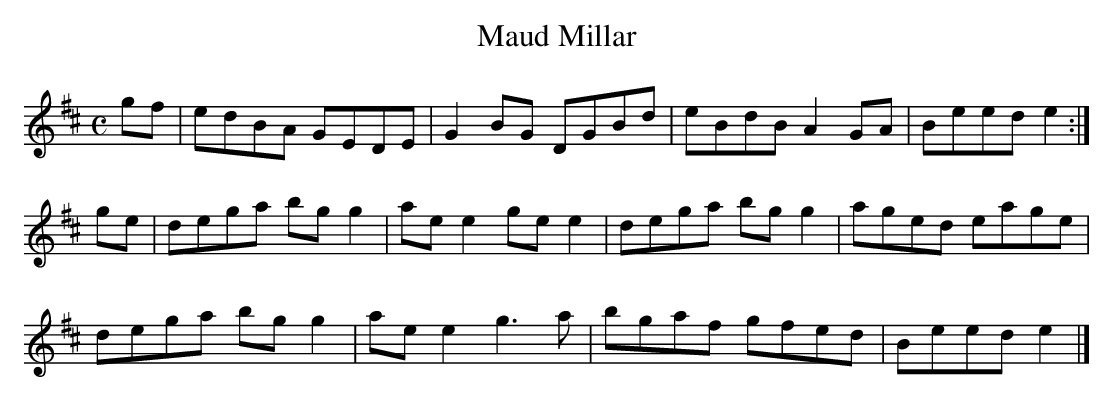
X:1
T:Maud Millar
M:C
L:1/8
K:E Dorian
gf|edBA GEDE|G2BG DGBd|eBdB A2GA|Beed e2:|!
ge|dega bgg2|aee2 gee2|dega bgg2|aged eage|!
dega bgg2|aee2 g3a|bgaf gfed|Beed e2|]!
